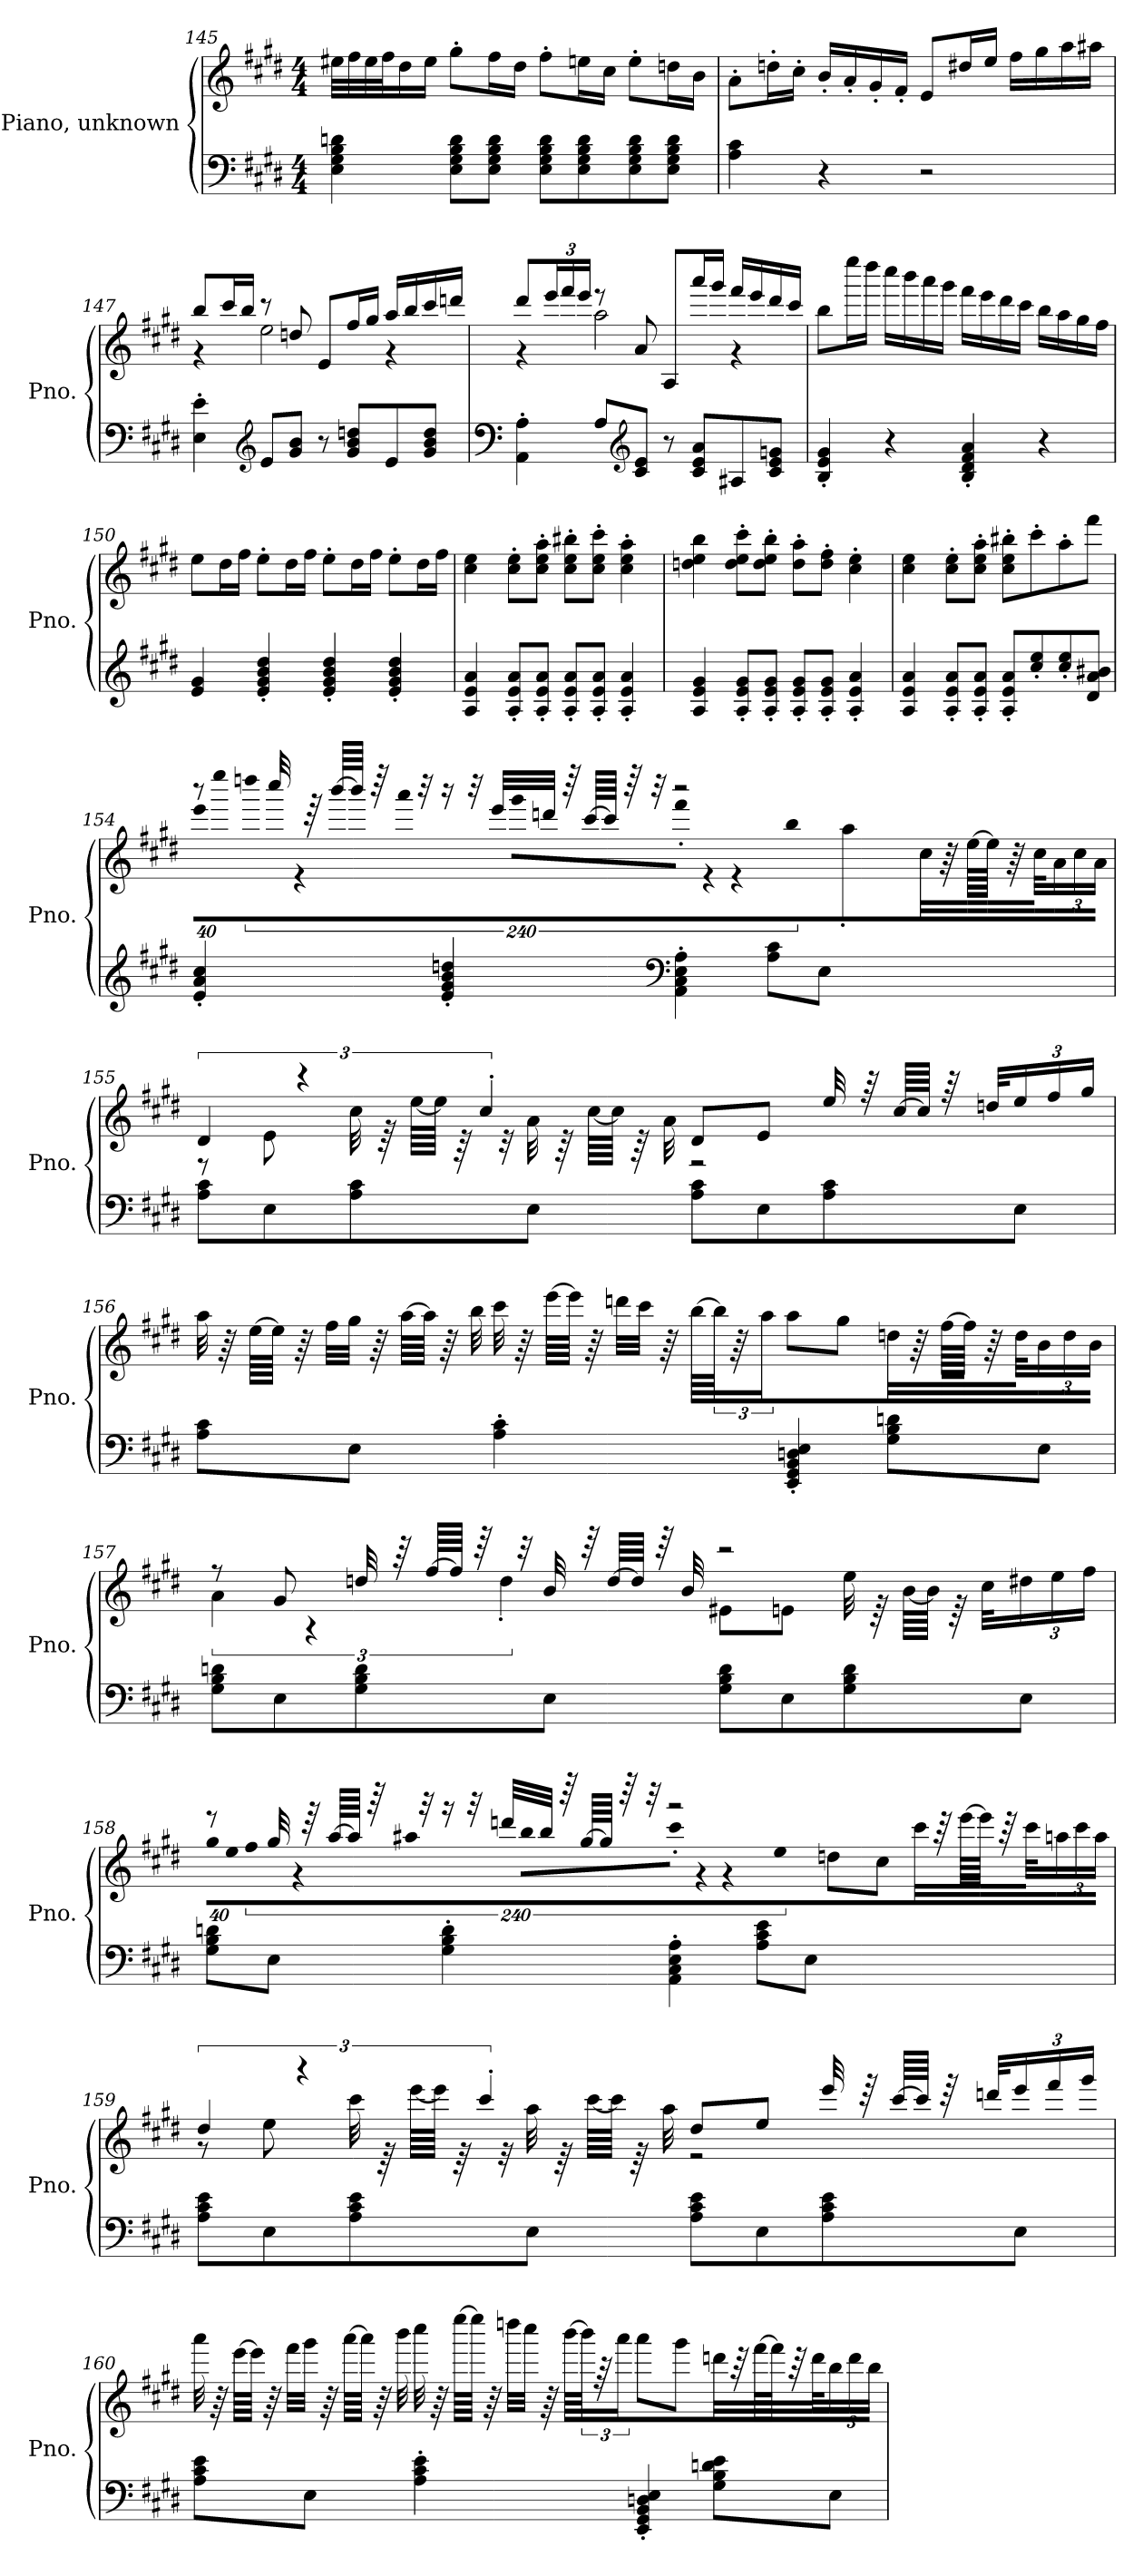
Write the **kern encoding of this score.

**kern	**kern
*part1	*part1
*staff2	*staff1
*I"Piano, unknown	*
*I'Pno.	*
!!LO:LB:g=z
*clefF4	*clefG2
*k[f#c#g#d#]	*k[f#c#g#d#]
*M4/4	*M4/4
=145	=145
4E\ 4G#\ 4B\ 4dn\	32ee#X\LLL
.	32ff#\
.	32ee#\
.	32ff#\J
.	16dd#\
.	16ee#\JJ
8E\ 8G#\ 8B\ 8d\L	8gg#'\L
8E\ 8G#\ 8B\ 8d\J	16ff#\L
.	16dd#\JJ
8E\ 8G#\ 8B\ 8d\L	8ff#'\L
8E\ 8G#\ 8B\ 8d\	16een\L
.	16cc#\JJ
8E\ 8G#\ 8B\ 8d\	8ee'\L
8E\ 8G#\ 8B\ 8d\J	16ddn\L
.	16b\JJ
=146	=146
4A\ 4c#\	8a'\L
.	16ddn'\L
.	16cc#'\JJ
4r	16b'/LL
.	16a'/
.	16g#'/
.	16f#'/JJ
2r	8e/L
.	16dd#X/L
.	16ee/JJ
.	16ff#\LL
.	16gg#\
.	16aa\
.	16aa#X\JJ
!!LO:LB:g=z
=147	=147
*	*^
4E\' 4e\'	8bb/L	4r
.	16ccc#/L	.
.	16bb/JJ	.
*clefG2	*	*
8e/L	8r	2ee\
8g#/ 8b/J	8ddn/	.
8r	8e/L	.
8g#/ 8b/ 8ddn/L	16ff#/L	.
.	16gg#/JJ	.
8e/	16aa/LL	4r
.	16bb/	.
8g#/ 8b/ 8dd/J	16ccc#/	.
.	16dddn/JJ	.
=148	=148	=148
*clefF4	*	*
4AA\' 4A\'	8ddd#/L	4r
*	*Xbrackettup	*
.	24eee/L	.
.	24fff#/	.
.	24eee/JJ	.
8A/L	8r	2aa\
*clefG2	*	*
8c#/ 8e/J	8a/	.
8r	8A/L	.
8c#/ 8e/ 8a/L	16aaa/L	.
.	16ggg#/JJ	.
8A#X/	16fff#/LL	4r
.	16eee/	.
8c#/ 8e/ 8gn/J	16ddd#/	.
.	16ccc#/JJ	.
*	*v	*v
!!LO:PB:g=z
=149	=149
4B/' 4e/' 4g#/'	8bb\L
.	16eeee\L
.	16dddd#\JJ
4r	16cccc#\LL
.	16bbb\
.	16aaa\
.	16ggg#\JJ
4B/' 4d#/' 4f#/' 4a/'	16fff#\LL
.	16eee\
.	16ddd#\
.	16ccc#\JJ
4r	16bb\LL
.	16aa\
.	16gg#\
.	16ff#\JJ
=150	=150
4e/ 4g#/	8ee\L
.	16dd#\L
.	16ff#\JJ
4e/' 4g#/' 4b/' 4dd#/'	8ee'\L
.	16dd#\L
.	16ff#\JJ
4e/' 4g#/' 4b/' 4dd#/'	8ee'\L
.	16dd#\L
.	16ff#\JJ
4e/' 4g#/' 4b/' 4dd#/'	8ee'\L
.	16dd#\L
.	16ff#\JJ
=151	=151
4A/ 4e/ 4a/	4cc#\ 4ee\
8A/' 8e/' 8a/'L	8cc#\' 8ee\'L
8A/' 8e/' 8a/'J	8cc#\' 8ee\' 8aa\'J
8A/' 8e/' 8a/'L	8cc#\' 8ee\' 8bb#X\'L
8A/' 8e/' 8a/'J	8cc#\' 8ee\' 8ccc#\'J
4A/' 4e/' 4a/'	4cc#\' 4ee\' 4aa\'
!!LO:LB:g=z
=152	=152
4A/ 4e/ 4g#/	4ddn\ 4ee\ 4bb\
8A/' 8e/' 8g#/'L	8dd\' 8ee\' 8ccc#\'L
8A/' 8e/' 8g#/'J	8dd\' 8ee\' 8bb\'J
8A/' 8e/' 8g#/'L	8dd\' 8aa\'L
8A/' 8e/' 8g#/'J	8dd\' 8ff#\'J
4A/' 4e/' 4a/'	4cc#\' 4ee\'
=153	=153
4A/ 4e/ 4a/	4cc#\ 4ee\
8A/' 8e/' 8a/'L	8cc#\' 8ee\'L
8A/' 8e/' 8a/'J	8cc#\' 8ee\' 8aa\'J
8A/' 8e/' 8a/'L	8cc#\' 8ee\' 8bb#X\'L
8cc#/' 8ee/'	8ccc#'\
8cc#/' 8ee/'	8aa'\
8d#/ 8a/ 8b#X/J	8fff#\J
!!LO:LB:g=z
=154	=154
*	*^
*	*	*brackettup
!	!	!LO:N:vis=32
4e/' 4a/' 4cc#/'	8r	640%23eee\LLL
!	!	!LO:N:vis=32
.	.	640%23eeee\J
!	!	!LO:N:vis=16
.	.	1920%137ddddn\JJ
.	32cccc#/	.
!	!	!LO:N:vis=16
.	.	1920%137r
.	64r	.
.	[64bbb/LLLL	.
.	64bbb/JJJJ]	.
.	64r	.
!	!	!LO:N:vis=32
.	.	640%23aaa\
.	32r	.
4e/' 4g#/' 4b/' 4ddn/'	16r	.
!	!	!LO:N:vis=32
.	.	640%23ggg#\KLL
!	!	!LO:N:vis=16
.	.	1920%137fff#'\JJ
.	32r	.
.	32eee/LLL	.
!	!	!LO:N:vis=16
.	.	1920%137r
.	32dddn/JJJ	.
.	64r	.
.	[64ccc#/LLLL	.
!	!	!LO:N:vis=32
.	.	640%23r
.	64ccc#/JJJJ]	.
.	64r	.
!	!	!LO:N:vis=32
.	.	640%23bb\
.	32r	.
*clefF4	*	*
4AA\' 4C#\' 4E\' 4A\'	2r	.
.	.	4aa'\
8A\ 8c#\L	.	.
.	.	32cc#\
.	.	64r
.	.	[64ee\LLLL
.	.	64ee\JJJJ]
.	.	64r
.	.	32cc#\KLL
8E\J	.	.
*	*	*Xbrackettup
.	.	24a\
.	.	24cc#\
.	.	24a\JJ
960ryy	960ryy	.
!!LO:LB:g=z	!!
=155	=155	=155
*	*brackettup	*
8A\ 8c#\L	6d#/	8r
8E\	.	8e\
.	6r	.
8A\ 8c#\	.	32cc#\
.	.	64r
.	.	[64ee\LLLL
.	.	64ee\JJJJ]
.	.	64r
.	6cc#'/	.
.	.	32r
8E\J	.	32a\
.	.	64r
.	.	[64cc#\LLLL
.	.	64cc#\JJJJ]
.	.	64r
.	.	32a\
8A\ 8c#\L	8d#/L	2r
8E\	8e/J	.
8A\ 8c#\	32ee/	.
.	64r	.
.	[64cc#/LLLL	.
.	64cc#/JJJJ]	.
.	64r	.
.	32ddn/KLL	.
*	*Xbrackettup	*
8E\J	24ee/	.
.	24ff#/	.
.	24gg#/JJ	.
*	*v	*v
!!LO:LB:g=z
=156	=156
8A\ 8c#\L	32aa\
.	64r
.	[64ee\LLLL
.	64ee\JJJJ]
.	64r
.	32ff#\LLL
8E\J	32gg#\JJJ
.	64r
.	[64aa\LLLL
.	64aa\JJJJ]
.	64r
.	32bb\
4A\' 4c#\'	32ccc#\
.	64r
.	[64eee\LLLL
.	64eee\JJJJ]
.	64r
.	32dddn\LLL
.	32ccc#\JJJ
.	64r
.	[64bb\LLLL
*	*brackettup
.	96bb\JJJJ]
.	96r
.	24aa\
4EE/' 4GG#/' 4BB/' 4Dn/' 4E/'	8aa\L
.	8gg#\J
8G#\ 8B\ 8dn\L	32ddn\
.	64r
.	[64ff#\LLLL
.	64ff#\JJJJ]
.	64r
.	32dd\KLL
*	*Xbrackettup
8E\J	24b\
.	24dd\
.	24b\JJ
!!LO:LB:g=z
=157	=157
*	*^
*	*	*brackettup
8G#\ 8B\ 8dn\L	8r	6a\
8E\	8g#/	.
.	.	6r
8G#\ 8B\ 8d\	32ddn/	.
.	64r	.
.	[64ff#/LLLL	.
.	64ff#/JJJJ]	.
.	64r	.
.	.	6dd'\
.	32r	.
8E\J	32b/	.
.	64r	.
.	[64dd/LLLL	.
.	64dd/JJJJ]	.
.	64r	.
.	32b/	.
8G#\ 8B\ 8d\L	2r	8e#X\L
8E\	.	8en\J
8G#\ 8B\ 8d\	.	32ee\
.	.	64r
.	.	[64b\LLLL
.	.	64b\JJJJ]
.	.	64r
.	.	32cc#\KLL
*	*	*Xbrackettup
8E\J	.	24dd#X\
.	.	24ee\
.	.	24ff#\JJ
!!LO:PB:g=z	!!
=158	=158	=158
*	*	*brackettup
!	!	!LO:N:vis=32
8G#\ 8B\ 8dn\L	8r	640%23gg#\LLL
!	!	!LO:N:vis=32
.	.	640%23ee\J
!	!	!LO:N:vis=16
.	.	1920%137ff#\JJ
8E\J	32gg#/	.
!	!	!LO:N:vis=16
.	.	1920%137r
.	64r	.
.	[64aa/LLLL	.
.	64aa/JJJJ]	.
.	64r	.
!	!	!LO:N:vis=32
.	.	640%23aa#X\
.	32r	.
4G#\' 4B\' 4d\'	16r	.
!	!	!LO:N:vis=32
.	.	640%23bb\KLL
!	!	!LO:N:vis=16
.	.	1920%137ccc#'\JJ
.	32r	.
.	32dddn/LLL	.
!	!	!LO:N:vis=16
.	.	1920%137r
.	32bb/JJJ	.
.	64r	.
.	[64gg#/LLLL	.
!	!	!LO:N:vis=32
.	.	640%23r
.	64gg#/JJJJ]	.
.	64r	.
!	!	!LO:N:vis=32
.	.	640%23ee\
.	32r	.
4AA\' 4C#\' 4E\' 4A\'	2r	.
.	.	8ddn\L
.	.	8cc#\J
8A\ 8c#\ 8e\L	.	.
.	.	32ccc#\
.	.	64r
.	.	[64eee\LLLL
.	.	64eee\JJJJ]
.	.	64r
.	.	32ccc#\KLL
8E\J	.	.
*	*	*Xbrackettup
.	.	24aan\
.	.	24ccc#\
.	.	24aa\JJ
960ryy	960ryy	.
!!LO:LB:g=z	!!
=159	=159	=159
*	*brackettup	*
8A\ 8c#\ 8e\L	6dd#/	8r
8E\	.	8ee\
.	6r	.
8A\ 8c#\ 8e\	.	32ccc#\
.	.	64r
.	.	[64eee\LLLL
.	.	64eee\JJJJ]
.	.	64r
.	6ccc#'/	.
.	.	32r
8E\J	.	32aa\
.	.	64r
.	.	[64ccc#\LLLL
.	.	64ccc#\JJJJ]
.	.	64r
.	.	32aa\
8A\ 8c#\ 8e\L	8dd#/L	2r
8E\	8ee/J	.
8A\ 8c#\ 8e\	32eee/	.
.	64r	.
.	[64ccc#/LLLL	.
.	64ccc#/JJJJ]	.
.	64r	.
.	32dddn/KLL	.
*	*Xbrackettup	*
8E\J	24eee/	.
.	24fff#/	.
.	24ggg#/JJ	.
*	*v	*v
!!LO:LB:g=z
=160	=160
8A\ 8c#\ 8e\L	32aaa\
.	64r
.	[64eee\LLLL
.	64eee\JJJJ]
.	64r
.	32fff#\LLL
8E\J	32ggg#\JJJ
.	64r
.	[64aaa\LLLL
.	64aaa\JJJJ]
.	64r
.	32bbb\
4A\' 4c#\' 4e\'	32cccc#\
.	64r
.	[64eeee\LLLL
.	64eeee\JJJJ]
.	64r
.	32ddddn\LLL
.	32cccc#\JJJ
.	64r
.	[64bbb\LLLL
*	*brackettup
.	96bbb\JJJJ]
.	96r
.	24aaa\
4EE/' 4GG#/' 4BB/' 4Dn/' 4E/'	8aaa\L
.	8ggg#\J
8G#\ 8B\ 8dn\ 8e\L	32dddn\
.	64r
.	[64fff#\LLLL
.	64fff#\JJJJ]
.	64r
.	32ddd\KLL
*	*Xbrackettup
8E\J	24bb\
.	24ddd\
.	24bb\JJ
=	=
*-	*-
